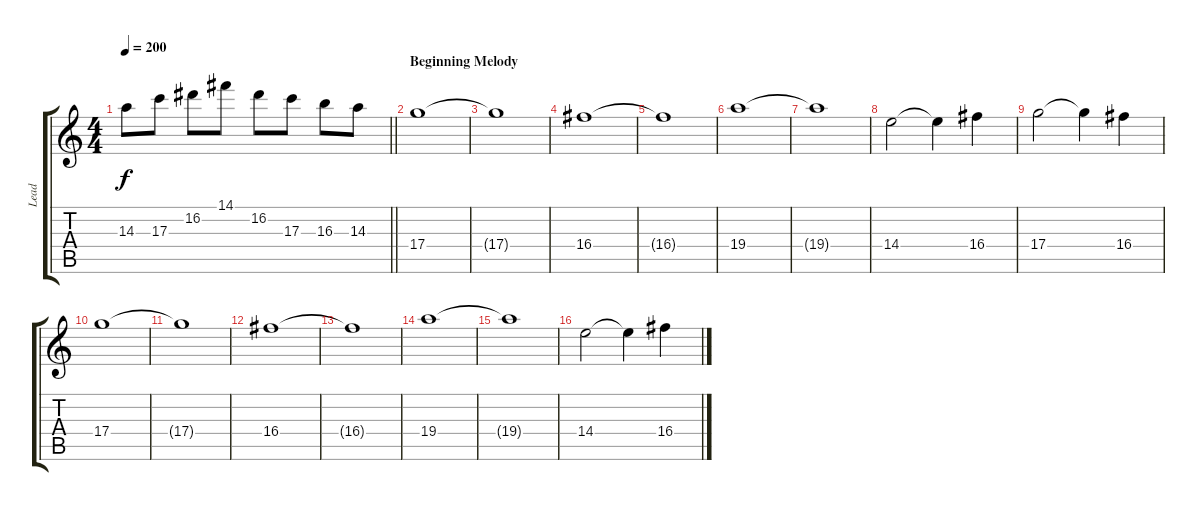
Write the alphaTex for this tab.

\track ("Lead" "Lead") {instrument overdrivenguitar}
\staff {score tabs}
\tuning (E4 B3 G3 D3 A2 D2) {hide}
\ts (4 4)
\tempo 200
\clef g2
\barLineRight lightlight
\ks c
14.3.8{dy f} 17.3.8 16.2.8 14.1.8 16.2.8 17.3.8 16.3.8 14.3.8 |
\section ("" "Beginning Melody")
17.4.1 |
17.4{t}.1 |
16.4.1 |
16.4{t}.1 |
19.4.1 |
19.4{t}.1 |
14.4.2 14.4{t}.4 16.4.4 |
17.4.2 17.4{t}.4 16.4.4 |
17.4.1 |
17.4{t}.1 |
16.4.1 |
16.4{t}.1 |
19.4.1 |
19.4{t}.1 |
14.4.2 14.4{t}.4 16.4.4
